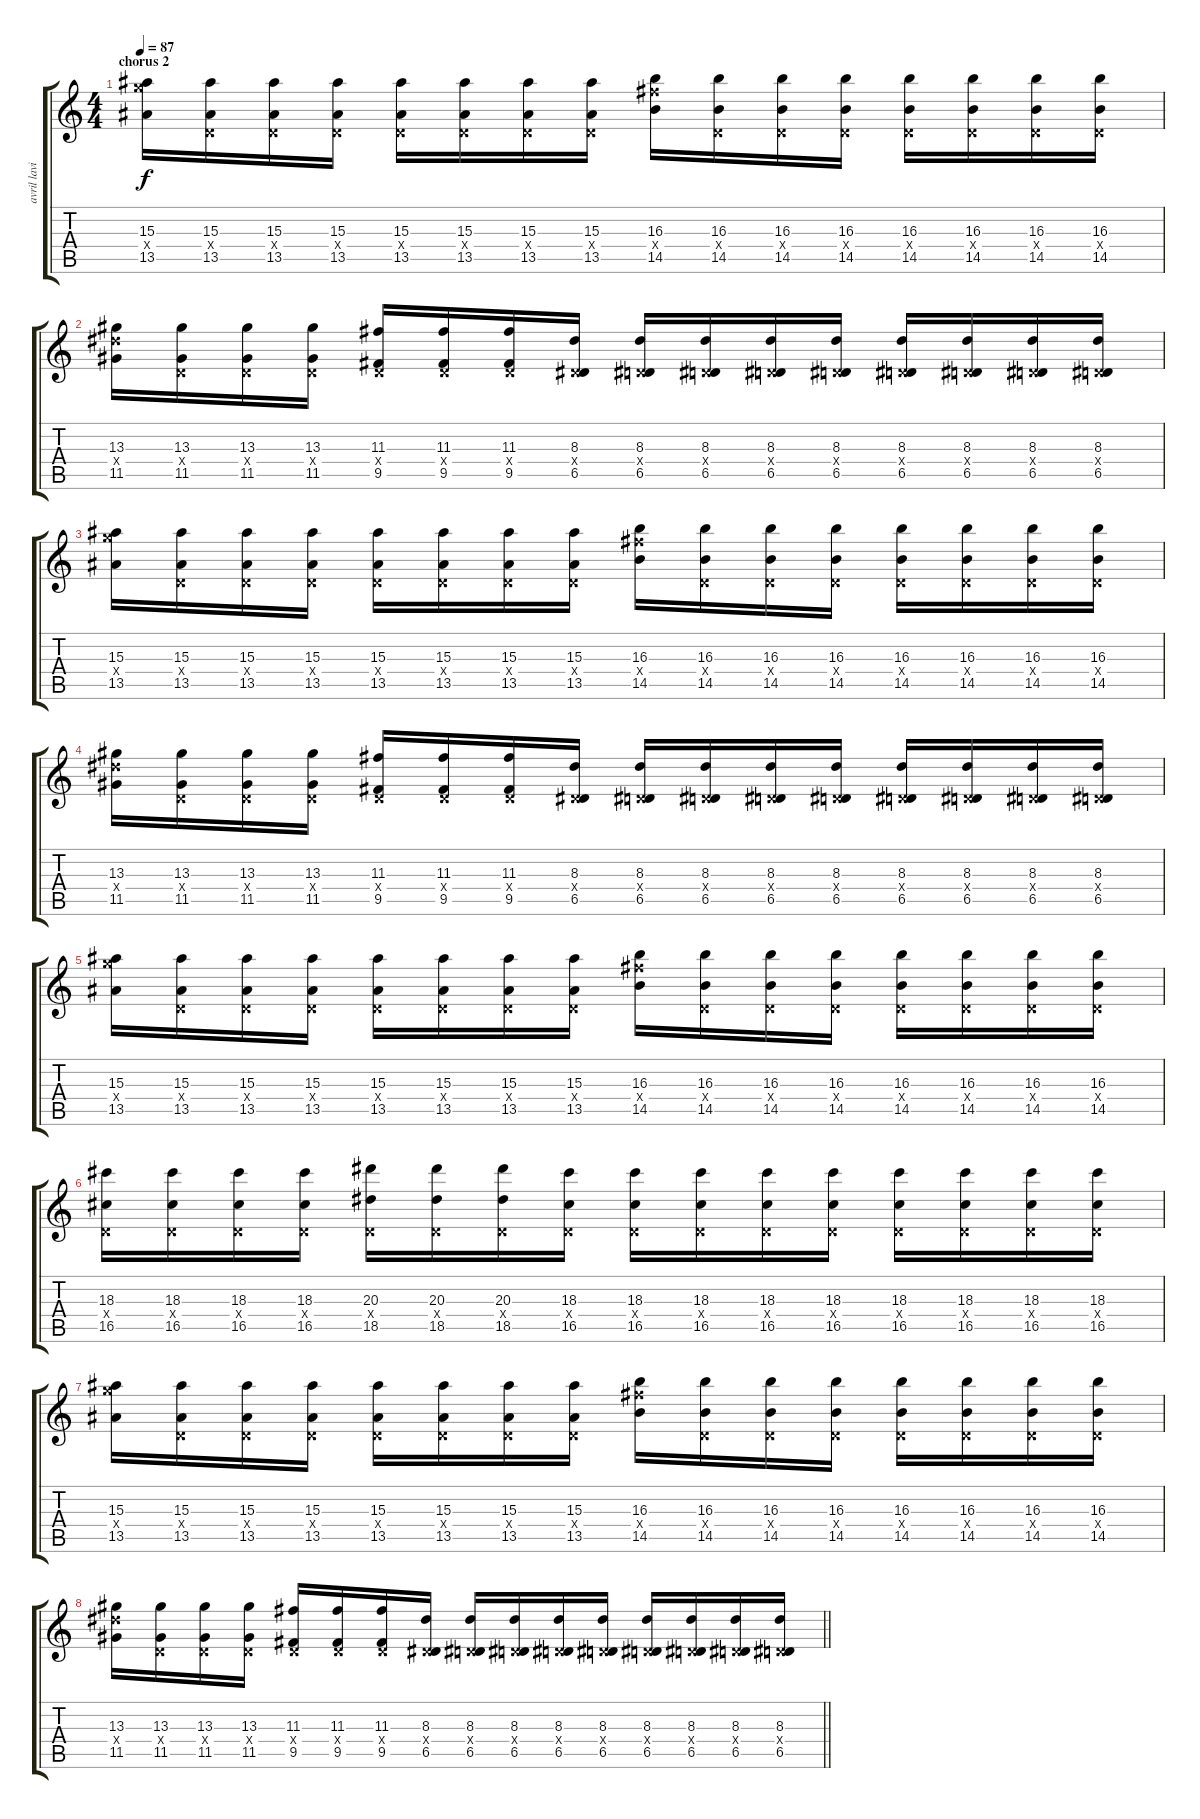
\track ("avril lavigne" "avril lavi") {instrument overdrivenguitar}
\staff {score tabs}
\tuning (E4 B3 G3 D3 A2 E2) {hide}
\ts (4 4)
\section ("" "chorus 2")
\tempo 87
\clef g2
\ks c
(15.3 17.4{x} 13.5).16{dy f} (15.3 0.4{x} 13.5).16 (15.3 0.4{x} 13.5).16 (15.3 0.4{x} 13.5).16 (15.3 0.4{x} 13.5).16 (15.3 0.4{x} 13.5).16 (15.3 0.4{x} 13.5).16 (15.3 0.4{x} 13.5).16 (16.3 16.4{x} 14.5).16 (16.3 0.4{x} 14.5).16 (16.3 0.4{x} 14.5).16 (16.3 0.4{x} 14.5).16 (16.3 0.4{x} 14.5).16 (16.3 0.4{x} 14.5).16 (16.3 0.4{x} 14.5).16 (16.3 0.4{x} 14.5).16 |
(13.3 13.4{x} 11.5).16 (13.3 0.4{x} 11.5).16 (13.3 0.4{x} 11.5).16 (13.3 0.4{x} 11.5).16 (11.3 0.4{x} 9.5).16 (11.3 0.4{x} 9.5).16 (11.3 0.4{x} 9.5).16 (8.3 0.4{x} 6.5).16 (8.3 0.4{x} 6.5).16 (8.3 0.4{x} 6.5).16 (8.3 0.4{x} 6.5).16 (8.3 0.4{x} 6.5).16 (8.3 0.4{x} 6.5).16 (8.3 0.4{x} 6.5).16 (8.3 0.4{x} 6.5).16 (8.3 0.4{x} 6.5).16 |
(15.3 17.4{x} 13.5).16 (15.3 0.4{x} 13.5).16 (15.3 0.4{x} 13.5).16 (15.3 0.4{x} 13.5).16 (15.3 0.4{x} 13.5).16 (15.3 0.4{x} 13.5).16 (15.3 0.4{x} 13.5).16 (15.3 0.4{x} 13.5).16 (16.3 16.4{x} 14.5).16 (16.3 0.4{x} 14.5).16 (16.3 0.4{x} 14.5).16 (16.3 0.4{x} 14.5).16 (16.3 0.4{x} 14.5).16 (16.3 0.4{x} 14.5).16 (16.3 0.4{x} 14.5).16 (16.3 0.4{x} 14.5).16 |
(13.3 13.4{x} 11.5).16 (13.3 0.4{x} 11.5).16 (13.3 0.4{x} 11.5).16 (13.3 0.4{x} 11.5).16 (11.3 0.4{x} 9.5).16 (11.3 0.4{x} 9.5).16 (11.3 0.4{x} 9.5).16 (8.3 0.4{x} 6.5).16 (8.3 0.4{x} 6.5).16 (8.3 0.4{x} 6.5).16 (8.3 0.4{x} 6.5).16 (8.3 0.4{x} 6.5).16 (8.3 0.4{x} 6.5).16 (8.3 0.4{x} 6.5).16 (8.3 0.4{x} 6.5).16 (8.3 0.4{x} 6.5).16 |
(15.3 17.4{x} 13.5).16 (15.3 0.4{x} 13.5).16 (15.3 0.4{x} 13.5).16 (15.3 0.4{x} 13.5).16 (15.3 0.4{x} 13.5).16 (15.3 0.4{x} 13.5).16 (15.3 0.4{x} 13.5).16 (15.3 0.4{x} 13.5).16 (16.3 16.4{x} 14.5).16 (16.3 0.4{x} 14.5).16 (16.3 0.4{x} 14.5).16 (16.3 0.4{x} 14.5).16 (16.3 0.4{x} 14.5).16 (16.3 0.4{x} 14.5).16 (16.3 0.4{x} 14.5).16 (16.3 0.4{x} 14.5).16 |
(18.3 0.4{x} 16.5).16 (18.3 0.4{x} 16.5).16 (18.3 0.4{x} 16.5).16 (18.3 0.4{x} 16.5).16 (20.3 0.4{x} 18.5).16 (20.3 0.4{x} 18.5).16 (20.3 0.4{x} 18.5).16 (18.3 0.4{x} 16.5).16 (18.3 0.4{x} 16.5).16 (18.3 0.4{x} 16.5).16 (18.3 0.4{x} 16.5).16 (18.3 0.4{x} 16.5).16 (18.3 0.4{x} 16.5).16 (18.3 0.4{x} 16.5).16 (18.3 0.4{x} 16.5).16 (18.3 0.4{x} 16.5).16 |
(15.3 17.4{x} 13.5).16 (15.3 0.4{x} 13.5).16 (15.3 0.4{x} 13.5).16 (15.3 0.4{x} 13.5).16 (15.3 0.4{x} 13.5).16 (15.3 0.4{x} 13.5).16 (15.3 0.4{x} 13.5).16 (15.3 0.4{x} 13.5).16 (16.3 16.4{x} 14.5).16 (16.3 0.4{x} 14.5).16 (16.3 0.4{x} 14.5).16 (16.3 0.4{x} 14.5).16 (16.3 0.4{x} 14.5).16 (16.3 0.4{x} 14.5).16 (16.3 0.4{x} 14.5).16 (16.3 0.4{x} 14.5).16 |
\barLineRight lightlight
(13.3 13.4{x} 11.5).16 (13.3 0.4{x} 11.5).16 (13.3 0.4{x} 11.5).16 (13.3 0.4{x} 11.5).16 (11.3 0.4{x} 9.5).16 (11.3 0.4{x} 9.5).16 (11.3 0.4{x} 9.5).16 (8.3 0.4{x} 6.5).16 (8.3 0.4{x} 6.5).16 (8.3 0.4{x} 6.5).16 (8.3 0.4{x} 6.5).16 (8.3 0.4{x} 6.5).16 (8.3 0.4{x} 6.5).16 (8.3 0.4{x} 6.5).16 (8.3 0.4{x} 6.5).16 (8.3 0.4{x} 6.5).16
